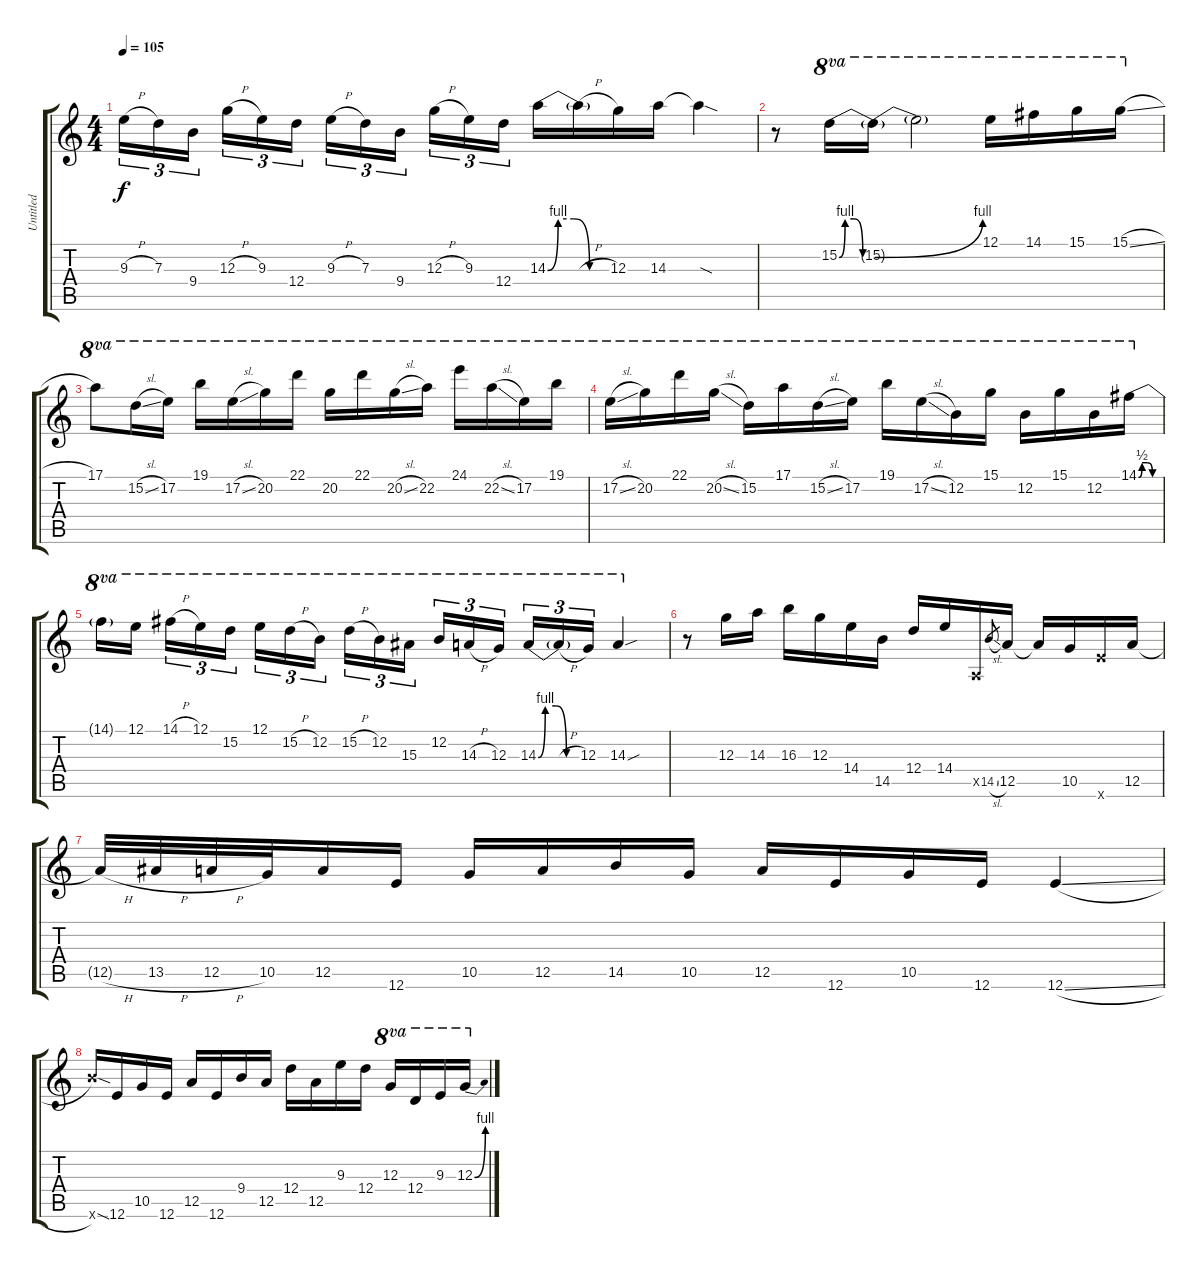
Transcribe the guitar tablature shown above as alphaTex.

\track ("Untitled" "Untitled") {instrument overdrivenguitar}
\staff {score tabs}
\tuning (E4 B3 G3 D3 A2 E2) {hide}
\ts (4 4)
\tempo 105
\clef g2
\ks c
9.3{h}.16{tu (3 2) dy f} 7.3.16{tu (3 2)} 9.4.16{tu (3 2) beam splitsecondary} 12.3{h}.16{tu (3 2)} 9.3.16{tu (3 2)} 12.4.16{tu (3 2)} 9.3{h}.16{tu (3 2)} 7.3.16{tu (3 2)} 9.4.16{tu (3 2) beam splitsecondary} 12.3{h}.16{tu (3 2)} 9.3.16{tu (3 2)} 12.4.16{tu (3 2)} 14.3{be (custom 0 0 10 4 25 4 40 0 60 0)}.16 14.3{h t}.16 12.3.16 14.3.16 14.3{sod t}.4 |
r.8 15.2{be (custom 0 0 10 4 25 4 40 0 60 0)}.16{ot 8va} 15.2{be (bend 0 0 60 4) t}.16{ot 8va} 15.2{t}.2{ot 8va} 12.1.16{ot 8va} 14.1.16{ot 8va} 15.1.16{ot 8va} 15.1{sl}.16{ot 8va} |
17.1.8{ot 8va} 15.2{sl}.16{ot 8va} 17.2.16{ot 8va} 19.1.16{ot 8va} 17.2{sl}.16{ot 8va} 20.2.16{ot 8va} 22.1.16{ot 8va} 20.2.16{ot 8va} 22.1.16{ot 8va} 20.2{sl}.16{ot 8va} 22.2.16{ot 8va} 24.1.16{ot 8va} 22.2{sl}.16{ot 8va} 17.2.16{ot 8va} 19.1.16{ot 8va} |
17.2{sl}.16{ot 8va} 20.2.16{ot 8va} 22.1.16{ot 8va} 20.2{sl}.16{ot 8va} 15.2.16{ot 8va} 17.1.16{ot 8va} 15.2{sl}.16{ot 8va} 17.2.16{ot 8va} 19.1.16{ot 8va} 17.2{sl}.16{ot 8va} 12.2.16{ot 8va} 15.1.16{ot 8va} 12.2.16{ot 8va} 15.1.16{ot 8va} 12.2.16{ot 8va} 14.1{be (custom 0 0 10 2 25 2 40 0 60 0)}.16{ot 8va} |
14.1{t}.16{ot 8va} 12.1.16{ot 8va beam splitsecondary} 14.1{h}.16{tu (3 2) ot 8va} 12.1.16{tu (3 2) ot 8va} 15.2.16{tu (3 2) ot 8va} 12.1.16{tu (3 2) ot 8va} 15.2{h}.16{tu (3 2) ot 8va} 12.2.16{tu (3 2) ot 8va beam splitsecondary} 15.2{h}.16{tu (3 2) ot 8va} 12.2.16{tu (3 2) ot 8va} 15.3.16{tu (3 2) ot 8va} 12.2.16{tu (3 2) ot 8va} 14.3{h}.16{tu (3 2) ot 8va} 12.3.16{tu (3 2) ot 8va beam splitsecondary} 14.3{be (custom 0 0 10 4 25 4 40 0 60 0)}.16{tu (3 2) ot 8va} 14.3{h t}.16{tu (3 2) ot 8va} 12.3.16{tu (3 2) ot 8va} 14.3{sou}.4{ot 8va} |
r.8 12.3.16 14.3.16 16.3.16 12.3.16 14.4.16 14.5.16 12.4.16 14.4.16 0.5{x}.16 14.5{sl}.8{gr} 12.5.16 12.5{t}.16 10.5.16 12.6{x}.16 12.5.16 |
12.5{h t}.32 13.5{h}.32 12.5{h}.32 10.5.32 12.5.16 12.6.16 10.5.16 12.5.16 14.5.16 10.5.16 12.5.16 12.6.16 10.5.16 12.6.16 12.6{sl}.4 |
19.6{sod x}.16 12.6.16 10.5.16 12.6.16 12.5.16 12.6.16 9.4.16 12.5.16 12.4.16 12.5.16 9.3.16 12.4.16 12.3.16{ot 8va} 12.4.16{ot 8va} 9.3.16{ot 8va} 12.3{be (bend 0 0 60 4)}.16{ot 8va}
